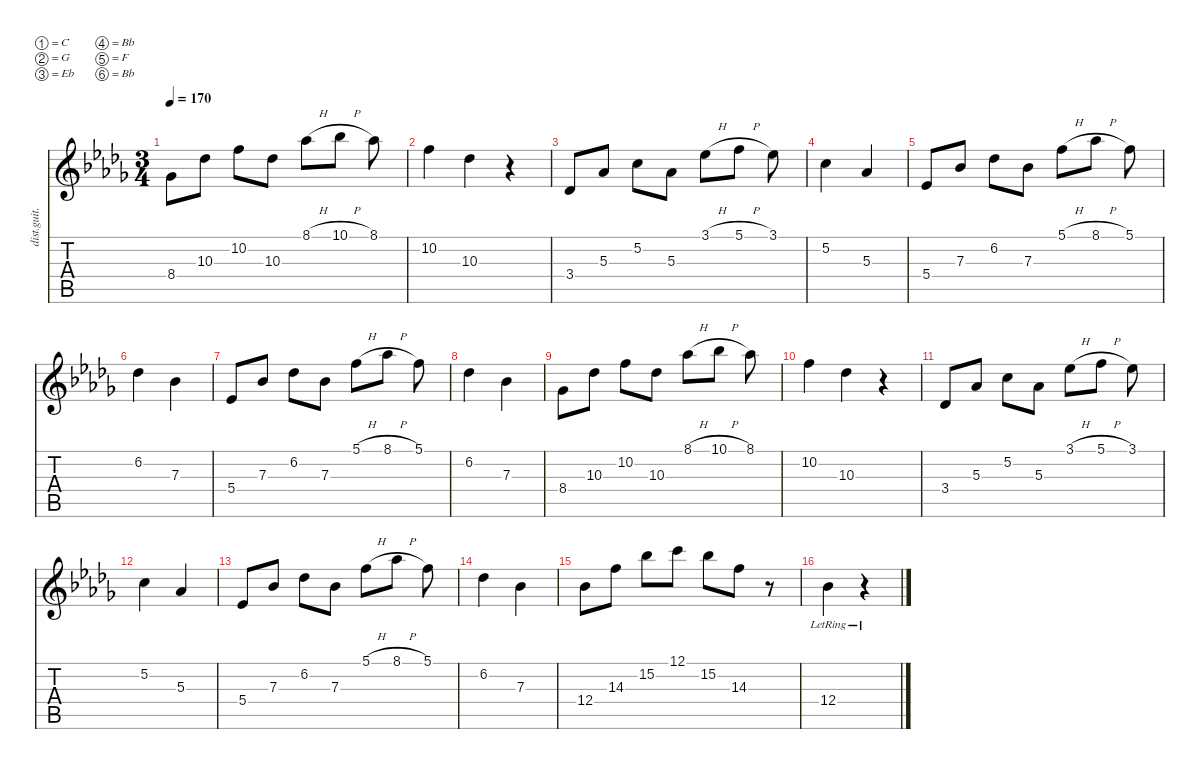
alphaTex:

\defaultSystemsLayout 4
\hideDynamics
\bracketExtendMode nobrackets
\track ("Distortion Guitar" "dist.guit.") {instrument distortionguitar}
\staff {score tabs}
\tuning (C4 G3 Eb3 Bb2 F2 Bb1)
\ts (3 4)
\tempo 170
\clef g2
\ks bbminor
8.4{acc b}.8{dy mf beam Down} 10.3{acc b}.8{beam Down} 10.2{acc forcenatural}.8{beam Down} 10.3{acc b}.8{beam Down} 8.1{h acc b}.8{beam Down} 10.1{h acc b}.8{beam Down} 8.1{acc b}.8{beam Down} |
10.2{acc forcenatural}.4{beam Down} 10.3{acc b}.4{beam Down} r.4{beam Down} |
3.4{acc b}.8{beam Up} 5.3{acc b}.8{beam Up} 5.2{acc forcenatural}.8{beam Down} 5.3{acc b}.8{beam Down} 3.1{h acc b}.8{beam Down} 5.1{h acc forcenatural}.8{beam Down} 3.1{acc b}.8{beam Down} |
5.2{acc forcenatural}.4{beam Down} 5.3{acc b}.4{beam Up} |
5.4{acc b}.8{beam Up} 7.3{acc b}.8{beam Up} 6.2{acc b}.8{beam Down} 7.3{acc b}.8{beam Down} 5.1{h acc forcenatural}.8{beam Down} 8.1{h acc b}.8{beam Down} 5.1{acc forcenatural}.8{beam Down} |
6.2{acc b}.4{beam Down} 7.3{acc b}.4{beam Down} |
5.4{acc b}.8{beam Up} 7.3{acc b}.8{beam Up} 6.2{acc b}.8{beam Down} 7.3{acc b}.8{beam Down} 5.1{h acc forcenatural}.8{beam Down} 8.1{h acc b}.8{beam Down} 5.1{acc forcenatural}.8{beam Down} |
6.2{acc b}.4{beam Down} 7.3{acc b}.4{beam Down} |
8.4{acc b}.8{beam Down} 10.3{acc b}.8{beam Down} 10.2{acc forcenatural}.8{beam Down} 10.3{acc b}.8{beam Down} 8.1{h acc b}.8{beam Down} 10.1{h acc b}.8{beam Down} 8.1{acc b}.8{beam Down} |
10.2{acc forcenatural}.4{beam Down} 10.3{acc b}.4{beam Down} r.4{beam Down} |
3.4{acc b}.8{beam Up} 5.3{acc b}.8{beam Up} 5.2{acc forcenatural}.8{beam Down} 5.3{acc b}.8{beam Down} 3.1{h acc b}.8{beam Down} 5.1{h acc forcenatural}.8{beam Down} 3.1{acc b}.8{beam Down} |
5.2{acc forcenatural}.4{beam Down} 5.3{acc b}.4{beam Up} |
5.4{acc b}.8{beam Up} 7.3{acc b}.8{beam Up} 6.2{acc b}.8{beam Down} 7.3{acc b}.8{beam Down} 5.1{h acc forcenatural}.8{beam Down} 8.1{h acc b}.8{beam Down} 5.1{acc forcenatural}.8{beam Down} |
6.2{acc b}.4{beam Down} 7.3{acc b}.4{beam Down} |
12.4{acc b}.8{beam Down} 14.3{acc forcenatural}.8{beam Down} 15.2{acc b}.8{beam Down} 12.1{acc forcenatural}.8{beam Down} 15.2{acc b}.8{beam Down} 14.3{acc forcenatural}.8{beam Down} r.8{beam Down} |
12.4{lr acc b}.4{beam Down} r.4{beam Down}
